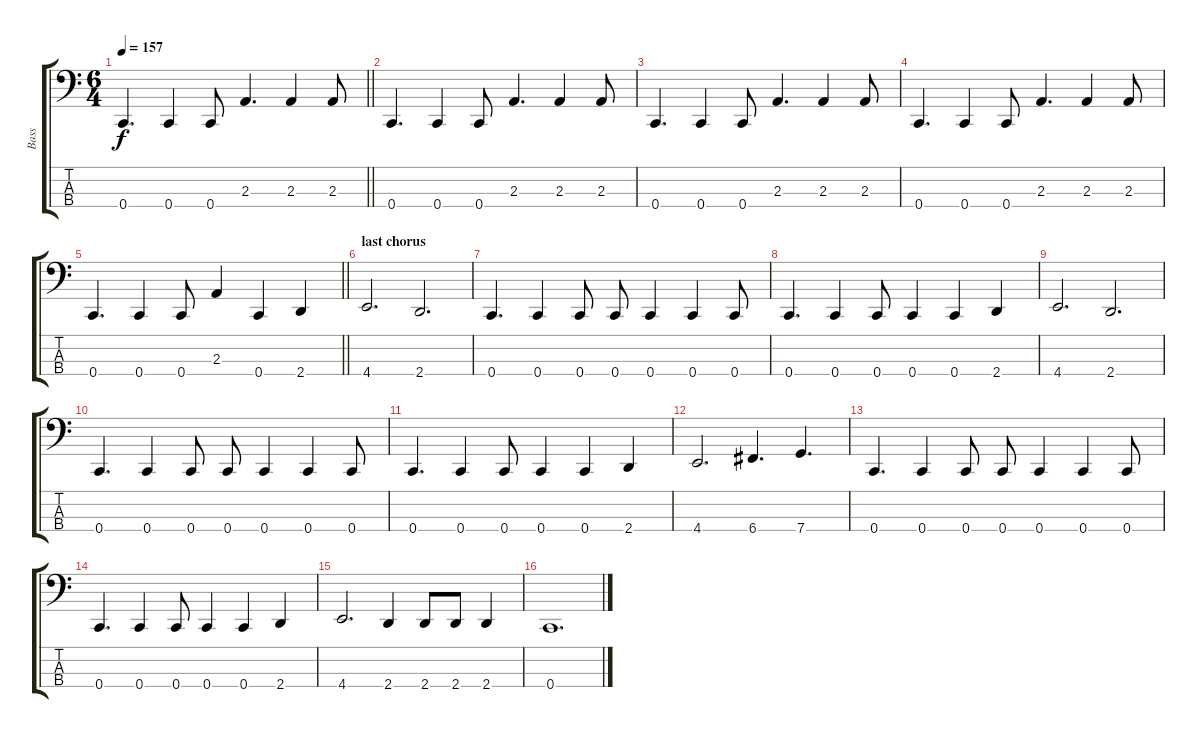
\track ("Bass" "Bass") {instrument electricbassfinger}
\staff {score tabs}
\tuning (G2 C2 G1 C1) {hide}
\ts (6 4)
\tempo 157
\clef f4
\barLineRight lightlight
\ks c
0.4.4{d dy f} 0.4.4 0.4.8 2.3.4{d} 2.3.4 2.3.8 |
0.4.4{d} 0.4.4 0.4.8 2.3.4{d} 2.3.4 2.3.8 |
0.4.4{d} 0.4.4 0.4.8 2.3.4{d} 2.3.4 2.3.8 |
0.4.4{d} 0.4.4 0.4.8 2.3.4{d} 2.3.4 2.3.8 |
\barLineRight lightlight
0.4.4{d} 0.4.4 0.4.8 2.3.4 0.4.4 2.4.4 |
\section ("" "last chorus")
4.4.2{d} 2.4.2{d} |
0.4.4{d} 0.4.4 0.4.8 0.4.8 0.4.4 0.4.4 0.4.8 |
0.4.4{d} 0.4.4 0.4.8 0.4.4 0.4.4 2.4.4 |
4.4.2{d} 2.4.2{d} |
0.4.4{d} 0.4.4 0.4.8 0.4.8 0.4.4 0.4.4 0.4.8 |
0.4.4{d} 0.4.4 0.4.8 0.4.4 0.4.4 2.4.4 |
4.4.2{d} 6.4.4{d} 7.4.4{d} |
0.4.4{d} 0.4.4 0.4.8 0.4.8 0.4.4 0.4.4 0.4.8 |
0.4.4{d} 0.4.4 0.4.8 0.4.4 0.4.4 2.4.4 |
4.4.2{d} 2.4.4 2.4.8 2.4.8 2.4.4 |
0.4.1{d}
